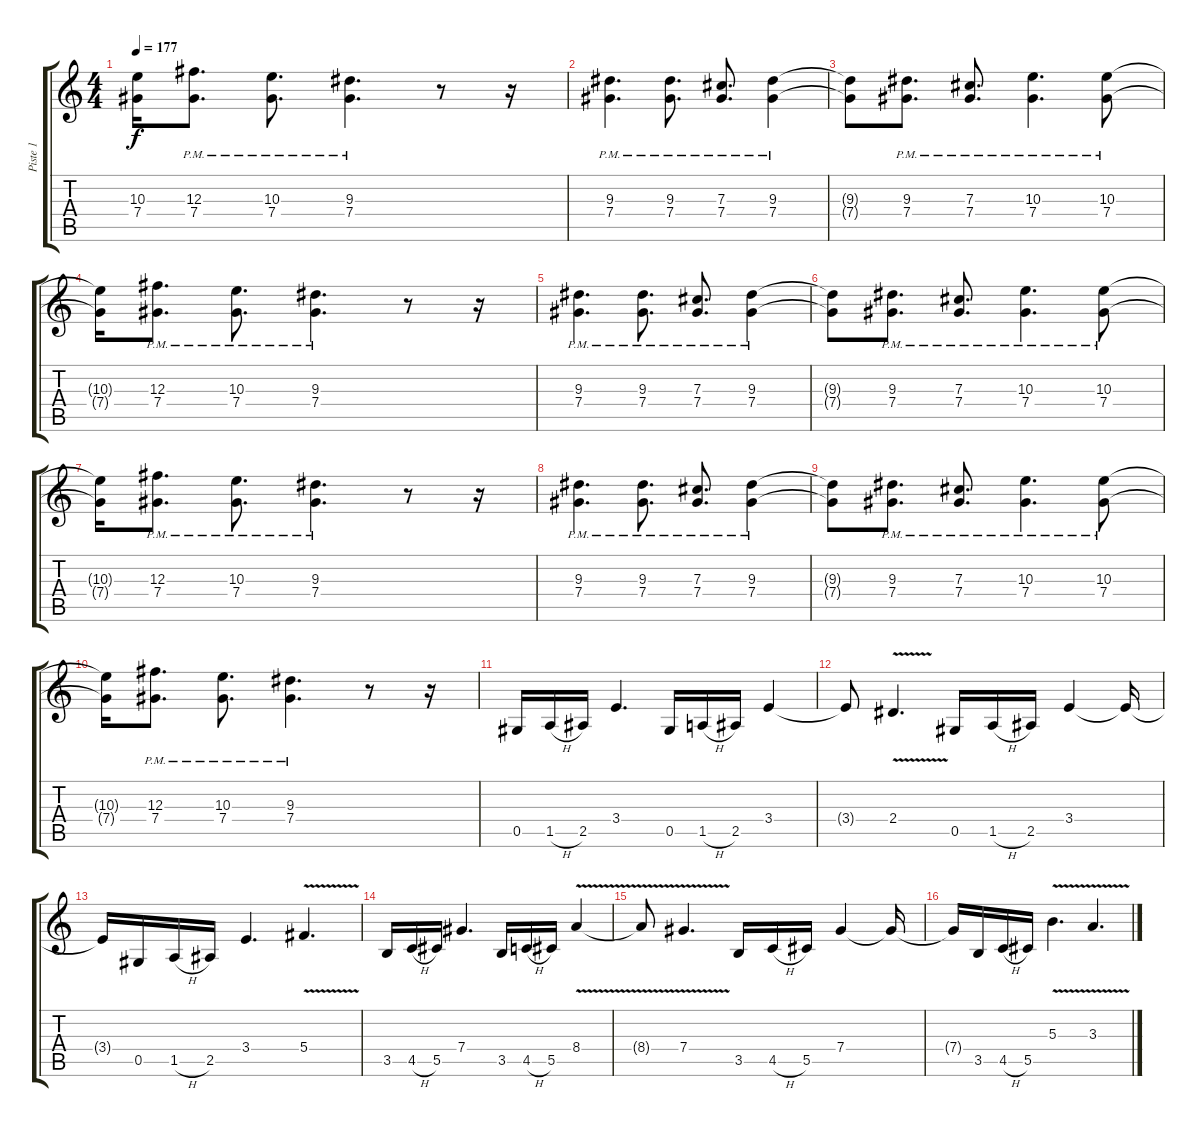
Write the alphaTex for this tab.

\track ("Piste 1" "Piste 1") {instrument overdrivenguitar}
\staff {score tabs}
\tuning (Eb4 Bb3 Gb3 Db3 Ab2 Eb2) {hide}
\ts (4 4)
\tempo 177
\clef g2
\ks c
(10.3{t} 7.4{t}).16{dy f} (12.3{pm} 7.4{pm}).8{d} (10.3{pm} 7.4{pm}).8{d} (9.3{pm} 7.4{pm}).4{d} r.8 r.16 |
(9.3{pm} 7.4{pm}).4{d} (9.3{pm} 7.4{pm}).8{d} (7.3{pm} 7.4{pm}).8{d} (9.3{pm} 7.4{pm}).4 |
(9.3{t} 7.4{t}).8 (9.3{pm} 7.4{pm}).8{d} (7.3{pm} 7.4{pm}).8{d} (10.3{pm} 7.4{pm}).4{d} (10.3{pm} 7.4{pm}).8 |
(10.3{t} 7.4{t}).16 (12.3{pm} 7.4{pm}).8{d} (10.3{pm} 7.4{pm}).8{d} (9.3{pm} 7.4{pm}).4{d} r.8 r.16 |
(9.3{pm} 7.4{pm}).4{d} (9.3{pm} 7.4{pm}).8{d} (7.3{pm} 7.4{pm}).8{d} (9.3{pm} 7.4{pm}).4 |
(9.3{t} 7.4{t}).8 (9.3{pm} 7.4{pm}).8{d} (7.3{pm} 7.4{pm}).8{d} (10.3{pm} 7.4{pm}).4{d} (10.3{pm} 7.4{pm}).8 |
(10.3{t} 7.4{t}).16 (12.3{pm} 7.4{pm}).8{d} (10.3{pm} 7.4{pm}).8{d} (9.3{pm} 7.4{pm}).4{d} r.8 r.16 |
(9.3{pm} 7.4{pm}).4{d} (9.3{pm} 7.4{pm}).8{d} (7.3{pm} 7.4{pm}).8{d} (9.3{pm} 7.4{pm}).4 |
(9.3{t} 7.4{t}).8 (9.3{pm} 7.4{pm}).8{d} (7.3{pm} 7.4{pm}).8{d} (10.3{pm} 7.4{pm}).4{d} (10.3{pm} 7.4{pm}).8 |
(10.3{t} 7.4{t}).16 (12.3{pm} 7.4{pm}).8{d} (10.3{pm} 7.4{pm}).8{d} (9.3{pm} 7.4{pm}).4{d} r.8 r.16 |
0.5.16 1.5{h}.16 2.5.16 3.4.4{d} 0.5.16 1.5{h}.16 2.5.16 3.4.4 |
3.4{t}.8 2.4{v}.4{d} 0.5.16 1.5{h}.16 2.5.16 3.4.4 3.4{t}.16 |
3.4{t}.16 0.5.16 1.5{h}.16 2.5.16 3.4.4{d} 5.4{v}.4{d} |
3.5.16 4.5{h}.16 5.5.16 7.4.4{d} 3.5.16 4.5{h}.16 5.5.16 8.4{v}.4 |
8.4{t}.8 7.4{v}.4{d} 3.5.16 4.5{h}.16 5.5.16 7.4.4 7.4{t}.16 |
7.4{t}.16 3.5.16 4.5{h}.16 5.5.16 5.3{v}.4{d} 3.3{v}.4{d}
